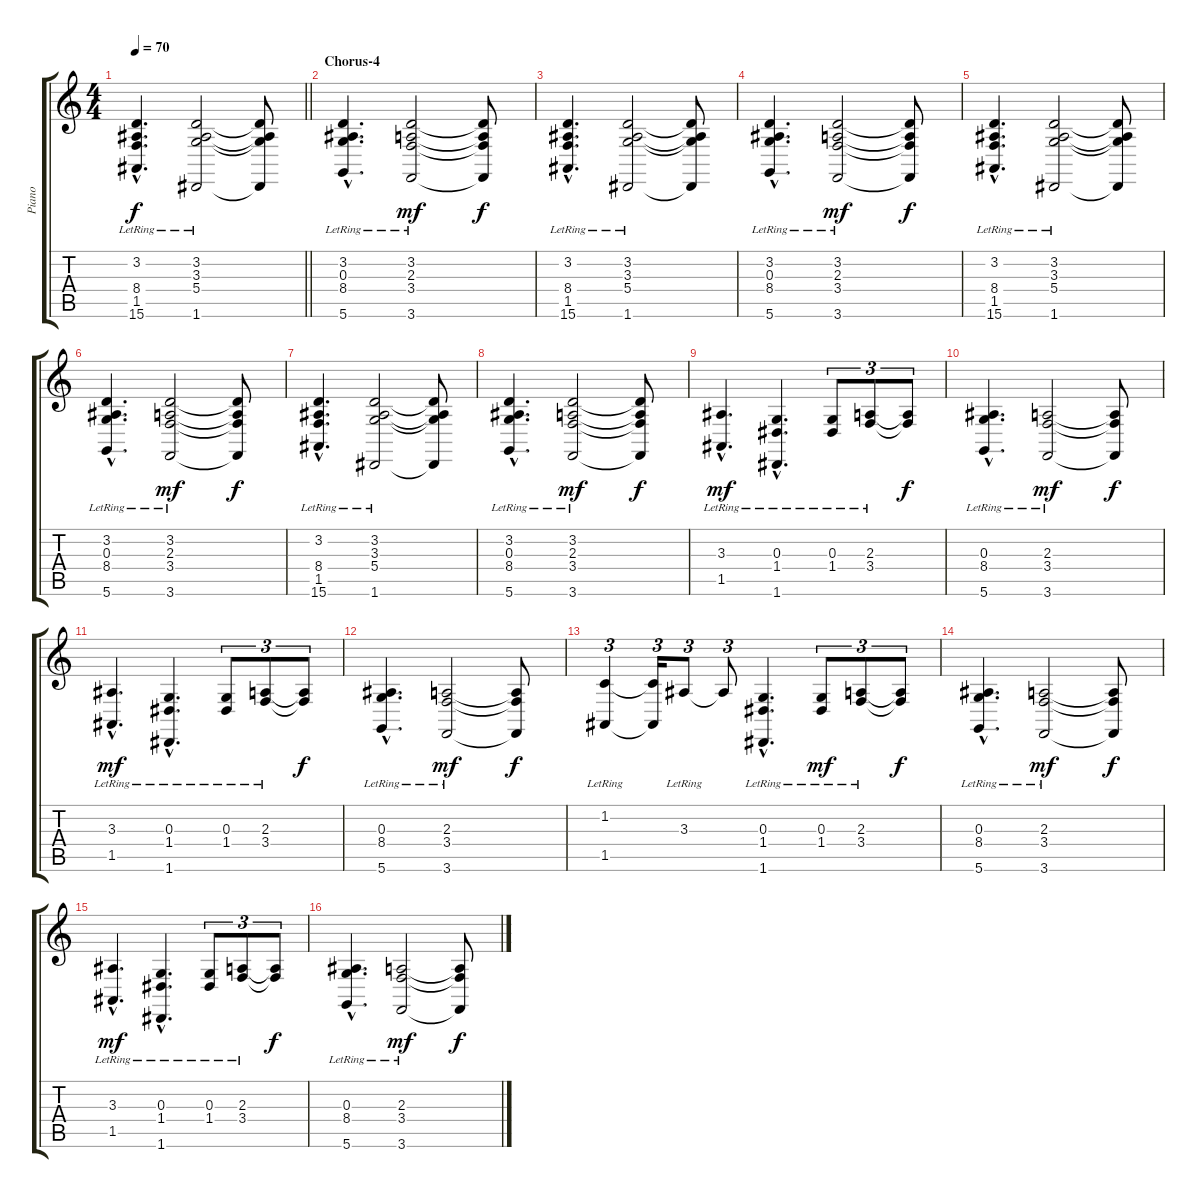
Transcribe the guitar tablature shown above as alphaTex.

\track ("Piano" "Piano") {instrument acousticgrandpiano}
\staff {score tabs}
\tuning (E4 B3 G3 D3 A2 D2) {hide}
\ts (4 4)
\tempo 70
\clef g2
\barLineRight lightlight
\ks c
(3.2{hac} 8.4{hac lr} 1.5{hac} 15.6{hac}).4{d dy f} (3.2{lr} 3.3{lr} 5.4{lr} 1.6{lr}).2 (3.2{t} 3.3{t} 5.4{t} 1.6{t}).8 |
\section ("" "Chorus-4")
(3.2{hac} 0.3{hac lr} 8.4{hac lr} 5.6{hac lr}).4{d} (3.2 2.3 3.4{lr} 3.6{lr}).2{dy mf} (3.2{t} 2.3{t} 3.4{t} 3.6{t}).8{dy f} |
(3.2{hac} 8.4{hac lr} 1.5{hac} 15.6{hac}).4{d} (3.2{lr} 3.3{lr} 5.4{lr} 1.6{lr}).2 (3.2{t} 3.3{t} 5.4{t} 1.6{t}).8 |
(3.2{hac} 0.3{hac lr} 8.4{hac lr} 5.6{hac lr}).4{d} (3.2 2.3 3.4{lr} 3.6{lr}).2{dy mf} (3.2{t} 2.3{t} 3.4{t} 3.6{t}).8{dy f} |
(3.2{hac} 8.4{hac lr} 1.5{hac} 15.6{hac}).4{d} (3.2{lr} 3.3{lr} 5.4{lr} 1.6{lr}).2 (3.2{t} 3.3{t} 5.4{t} 1.6{t}).8 |
(3.2{hac} 0.3{hac lr} 8.4{hac lr} 5.6{hac lr}).4{d} (3.2 2.3 3.4{lr} 3.6{lr}).2{dy mf} (3.2{t} 2.3{t} 3.4{t} 3.6{t}).8{dy f} |
(3.2{hac} 8.4{hac lr} 1.5{hac} 15.6{hac}).4{d} (3.2{lr} 3.3{lr} 5.4{lr} 1.6{lr}).2 (3.2{t} 3.3{t} 5.4{t} 1.6{t}).8 |
(3.2{hac} 0.3{hac lr} 8.4{hac lr} 5.6{hac lr}).4{d} (3.2 2.3 3.4{lr} 3.6{lr}).2{dy mf} (3.2{t} 2.3{t} 3.4{t} 3.6{t}).8{dy f} |
(3.3{hac lr} 1.5{hac lr}).4{d dy mf} (0.3{hac lr} 1.4{hac lr} 1.6{hac lr}).4{d} (0.3{lr} 1.4{lr}).8{tu (3 2)} (2.3{lr} 3.4{lr}).8{tu (3 2)} (2.3{t} 3.4{t}).8{tu (3 2) dy f} |
(0.3{hac lr} 8.4{hac lr} 5.6{hac lr}).4{d} (2.3{lr} 3.4{lr} 3.6{lr}).2{dy mf} (2.3{t} 3.4{t} 3.6{t}).8{dy f} |
(3.3{hac lr} 1.5{hac lr}).4{d dy mf} (0.3{hac lr} 1.4{hac lr} 1.6{hac lr}).4{d} (0.3{lr} 1.4{lr}).8{tu (3 2)} (2.3{lr} 3.4{lr}).8{tu (3 2)} (2.3{t} 3.4{t}).8{tu (3 2) dy f} |
(0.3{hac lr} 8.4{hac lr} 5.6{hac lr}).4{d} (2.3 3.4{lr} 3.6{lr}).2{dy mf} (2.3{t} 3.4{t} 3.6{t}).8{dy f} |
(1.2{lr} 1.5{lr}).4{tu (3 2)} (1.2{t} 1.5{t}).16{tu (3 2)} 3.3{lr}.8{tu (3 2)} 3.3{t}.8{tu (3 2)} (0.3{hac lr} 1.4{hac lr} 1.6{hac lr}).4{d} (0.3{lr} 1.4{lr}).8{tu (3 2) dy mf} (2.3{lr} 3.4{lr}).8{tu (3 2)} (2.3{t} 3.4{t}).8{tu (3 2) dy f} |
(0.3{hac lr} 8.4{hac lr} 5.6{hac lr}).4{d} (2.3{lr} 3.4{lr} 3.6{lr}).2{dy mf} (2.3{t} 3.4{t} 3.6{t}).8{dy f} |
(3.3{hac lr} 1.5{hac lr}).4{d dy mf} (0.3{hac lr} 1.4{hac lr} 1.6{hac lr}).4{d} (0.3{lr} 1.4{lr}).8{tu (3 2)} (2.3{lr} 3.4{lr}).8{tu (3 2)} (2.3{t} 3.4{t}).8{tu (3 2) dy f} |
(0.3{hac lr} 8.4{hac lr} 5.6{hac lr}).4{d} (2.3 3.4{lr} 3.6{lr}).2{dy mf} (2.3{t} 3.4{t} 3.6{t}).8{dy f}
